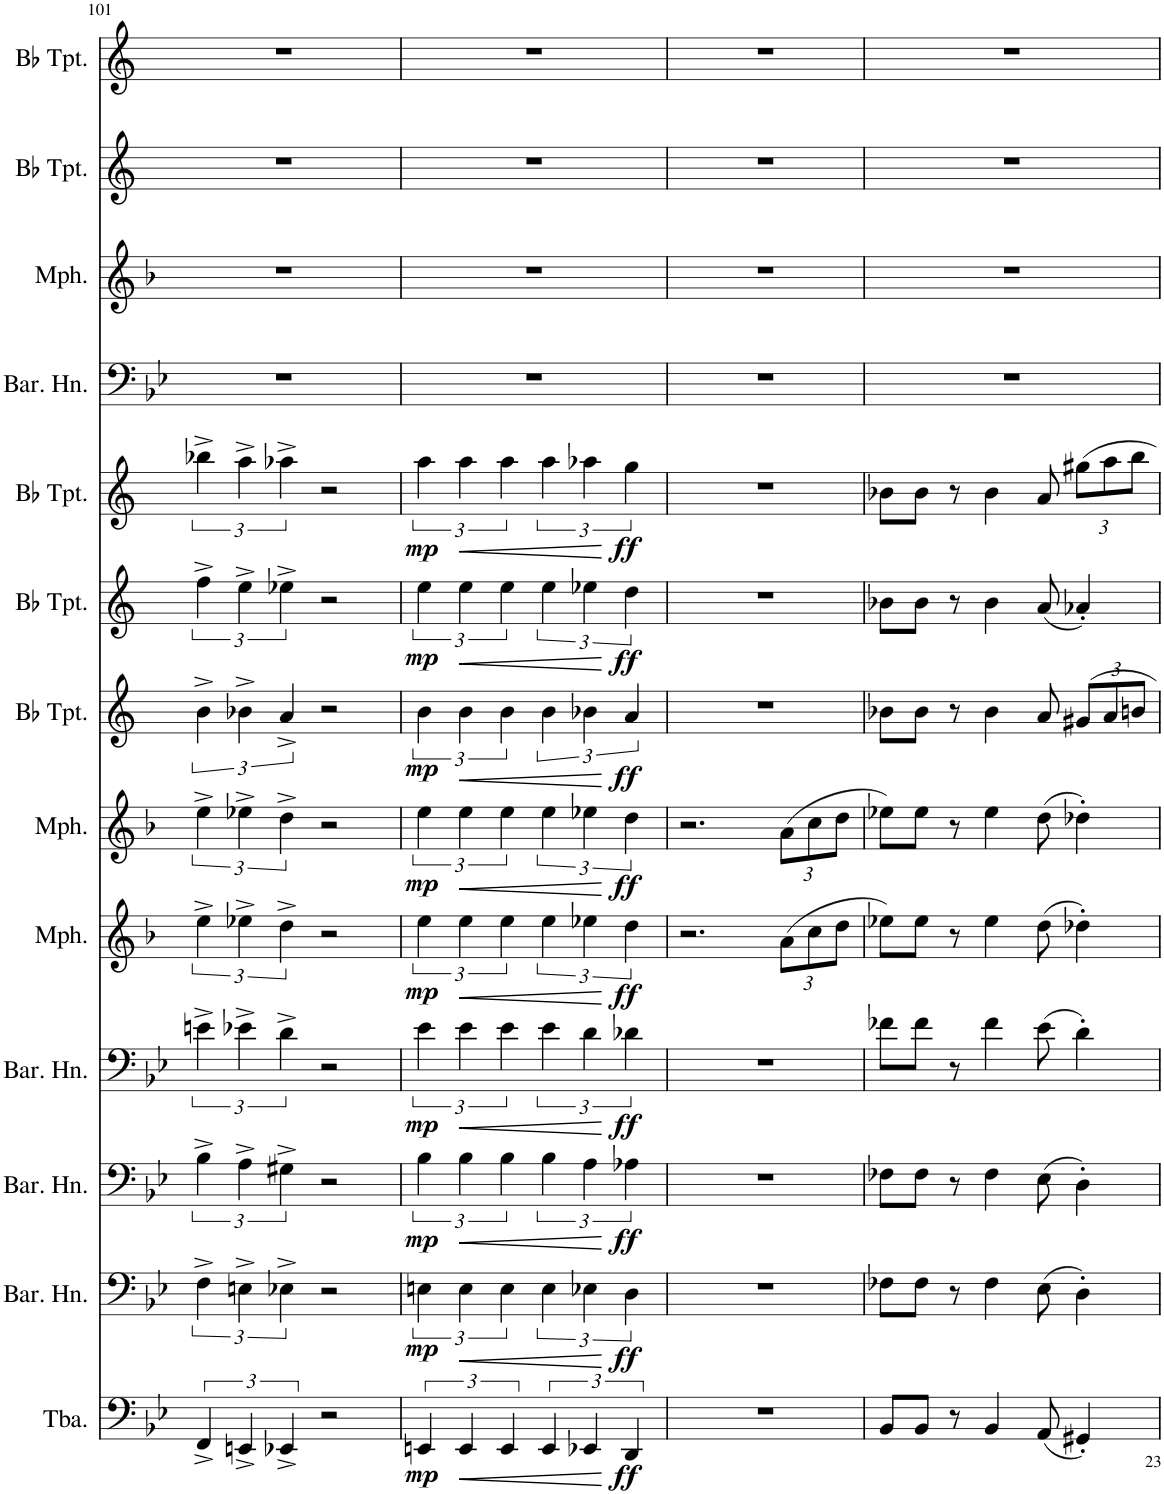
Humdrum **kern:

**kern	**dynam	**kern	**dynam	**kern	**dynam	**kern	**dynam	**kern	**dynam	**kern	**dynam	**kern	**dynam	**kern	**dynam	**kern	**dynam	**kern	**kern	**kern	**kern
*part13	*part13	*part12	*part12	*part11	*part11	*part10	*part10	*part9	*part9	*part8	*part8	*part7	*part7	*part6	*part6	*part5	*part5	*part4	*part3	*part2	*part1
*staff13	*staff13	*staff12	*staff12	*staff11	*staff11	*staff10	*staff10	*staff9	*staff9	*staff8	*staff8	*staff7	*staff7	*staff6	*staff6	*staff5	*staff5	*staff4	*staff3	*staff2	*staff1
*I"Tuba	*	*I"Baritone Horn	*	*I"Baritone Horn	*	*I"Baritone Horn	*	*I"Mellophone	*	*I"Mellophone	*	*I"Bb Trumpet	*	*I"Bb Trumpet	*	*I"Bb Trumpet	*	*I"Baritone Horn	*I"Mellophone	*I"Bb Trumpet	*I"Bb Trumpet
*I'Tba.	*	*I'Bar. Hn.	*	*I'Bar. Hn.	*	*I'Bar. Hn.	*	*I'Mph.	*	*I'Mph.	*	*I'Bb Tpt.	*	*I'Bb Tpt.	*	*I'Bb Tpt.	*	*I'Bar. Hn.	*I'Mph.	*I'Bb Tpt.	*I'Bb Tpt.
!!LO:PB:g=z
*clefF4	*	*clefF4	*	*clefF4	*	*clefF4	*	*clefG2	*	*clefG2	*	*clefG2	*	*clefG2	*	*clefG2	*	*clefF4	*clefG2	*clefG2	*clefG2
*	*	*Trd4c7	*	*Trd4c7	*	*Trd4c7	*	*Trd4c7	*	*Trd4c7	*	*Trd1c2	*	*Trd1c2	*	*Trd1c2	*	*Trd4c7	*Trd4c7	*Trd1c2	*Trd1c2
*k[b-e-]	*	*k[b-e-]	*	*k[b-e-]	*	*k[b-e-]	*	*k[b-]	*	*k[b-]	*	*k[]	*	*k[]	*	*k[]	*	*k[b-e-]	*k[b-]	*k[]	*k[]
*M4/4	*	*M4/4	*	*M4/4	*	*M4/4	*	*M4/4	*	*M4/4	*	*M4/4	*	*M4/4	*	*M4/4	*	*M4/4	*M4/4	*M4/4	*M4/4
=101	=101	=101	=101	=101	=101	=101	=101	=101	=101	=101	=101	=101	=101	=101	=101	=101	=101	=101	=101	=101	=101
6FF^/	.	6F^\	.	6B-^\	.	6en^\	.	6ee^\	.	6ee^\	.	6b^\	.	6ff^\	.	6bb-X^\	.	1r	1r	1r	1r
6EEn^/	.	6En^\	.	6A^\	.	6e-X^\	.	6ee-X^\	.	6ee-X^\	.	6b-X^\	.	6ee^\	.	6aa^\	.	.	.	.	.
6EE-X^/	.	6E-X^\	.	6G#X^\	.	6d^\	.	6dd^\	.	6dd^\	.	6a^/	.	6ee-X^\	.	6aa-X^\	.	.	.	.	.
2r	.	2r	.	2r	.	2r	.	2r	.	2r	.	2r	.	2r	.	2r	.	.	.	.	.
=102	=102	=102	=102	=102	=102	=102	=102	=102	=102	=102	=102	=102	=102	=102	=102	=102	=102	=102	=102	=102	=102
!	!LO:DY:b	!	!LO:DY:b	!	!LO:DY:b	!	!LO:DY:b	!	!LO:DY:b	!	!LO:DY:b	!	!LO:DY:b	!	!LO:DY:b	!	!LO:DY:b	!	!	!	!
6EEn/	mp	6En\	mp	6B-\	mp	6e-\	mp	6ee\	mp	6ee\	mp	6b\	mp	6ee\	mp	6aa\	mp	1r	1r	1r	1r
!	!LO:HP:b	!	!LO:HP:b	!	!LO:HP:b	!	!LO:HP:b	!	!LO:HP:b	!	!LO:HP:b	!	!LO:HP:b	!	!LO:HP:b	!	!LO:HP:b	!	!	!	!
6EE/	<	6E\	<	6B-\	<	6e-\	<	6ee\	<	6ee\	<	6b\	<	6ee\	<	6aa\	<	.	.	.	.
6EE/	.	6E\	.	6B-\	.	6e-\	.	6ee\	.	6ee\	.	6b\	.	6ee\	.	6aa\	.	.	.	.	.
6EE/	.	6E\	.	6B-\	.	6e-\	.	6ee\	.	6ee\	.	6b\	.	6ee\	.	6aa\	.	.	.	.	.
6EE-X/	.	6E-X\	.	6A\	.	6d\	.	6ee-X\	.	6ee-X\	.	6b-X\	.	6ee-X\	.	6aa-X\	.	.	.	.	.
!	!LO:DY:n=1:b	!	!LO:DY:n=1:b	!	!LO:DY:n=1:b	!	!LO:DY:n=1:b	!	!LO:DY:n=1:b	!	!LO:DY:n=1:b	!	!LO:DY:n=1:b	!	!LO:DY:n=1:b	!	!LO:DY:n=1:b	!	!	!	!
6DD/	[ ff	6D\	[ ff	6A-X\	[ ff	6d-X\	[ ff	6dd\	[ ff	6dd\	[ ff	6a/	[ ff	6dd\	[ ff	6gg\	[ ff	.	.	.	.
=103	=103	=103	=103	=103	=103	=103	=103	=103	=103	=103	=103	=103	=103	=103	=103	=103	=103	=103	=103	=103	=103
1r	.	1r	.	1r	.	1r	.	2.r	.	2.r	.	1r	.	1r	.	1r	.	1r	1r	1r	1r
*	*	*	*	*	*	*	*	*Xbrackettup	*	*Xbrackettup	*	*	*	*	*	*	*	*	*	*	*
.	.	.	.	.	.	.	.	(12a\L	.	(12a\L	.	.	.	.	.	.	.	.	.	.	.
.	.	.	.	.	.	.	.	12cc\	.	12cc\	.	.	.	.	.	.	.	.	.	.	.
.	.	.	.	.	.	.	.	12dd\J	.	12dd\J	.	.	.	.	.	.	.	.	.	.	.
=104	=104	=104	=104	=104	=104	=104	=104	=104	=104	=104	=104	=104	=104	=104	=104	=104	=104	=104	=104	=104	=104
8BB-/L	.	8F-X\L	.	8F-X\L	.	8f-X\L	.	8ee-X\L)	.	8ee-X\L)	.	8b-X\L	.	8b-X\L	.	8b-X\L	.	1r	1r	1r	1r
8BB-/J	.	8F-\J	.	8F-\J	.	8f-\J	.	8ee-\J	.	8ee-\J	.	8b-\J	.	8b-\J	.	8b-\J	.	.	.	.	.
8r	.	8r	.	8r	.	8r	.	8r	.	8r	.	8r	.	8r	.	8r	.	.	.	.	.
4BB-/	.	4F-\	.	4F-\	.	4f-\	.	4ee-\	.	4ee-\	.	4b-\	.	4b-\	.	4b-\	.	.	.	.	.
(8AA/	.	(8E-\	.	(8E-\	.	(8e-\	.	(8dd\	.	(8dd\	.	8a/	.	(8a/	.	8a/	.	.	.	.	.
*	*	*	*	*	*	*	*	*	*	*	*	*Xbrackettup	*	*	*	*Xbrackettup	*	*	*	*	*
4GG#X'/)	.	4D'\)	.	4D'\)	.	4d'\)	.	4dd-X'\)	.	4dd-X'\)	.	12g#X/L	.	4a-X'/)	.	12gg#X\L	.	.	.	.	.
.	.	.	.	.	.	.	.	.	.	.	.	12a/	.	.	.	12aa\	.	.	.	.	.
.	.	.	.	.	.	.	.	.	.	.	.	12bn/J	.	.	.	12bb\J	.	.	.	.	.
=	=	=	=	=	=	=	=	=	=	=	=	=	=	=	=	=	=	=	=	=	=
*-	*-	*-	*-	*-	*-	*-	*-	*-	*-	*-	*-	*-	*-	*-	*-	*-	*-	*-	*-	*-	*-
